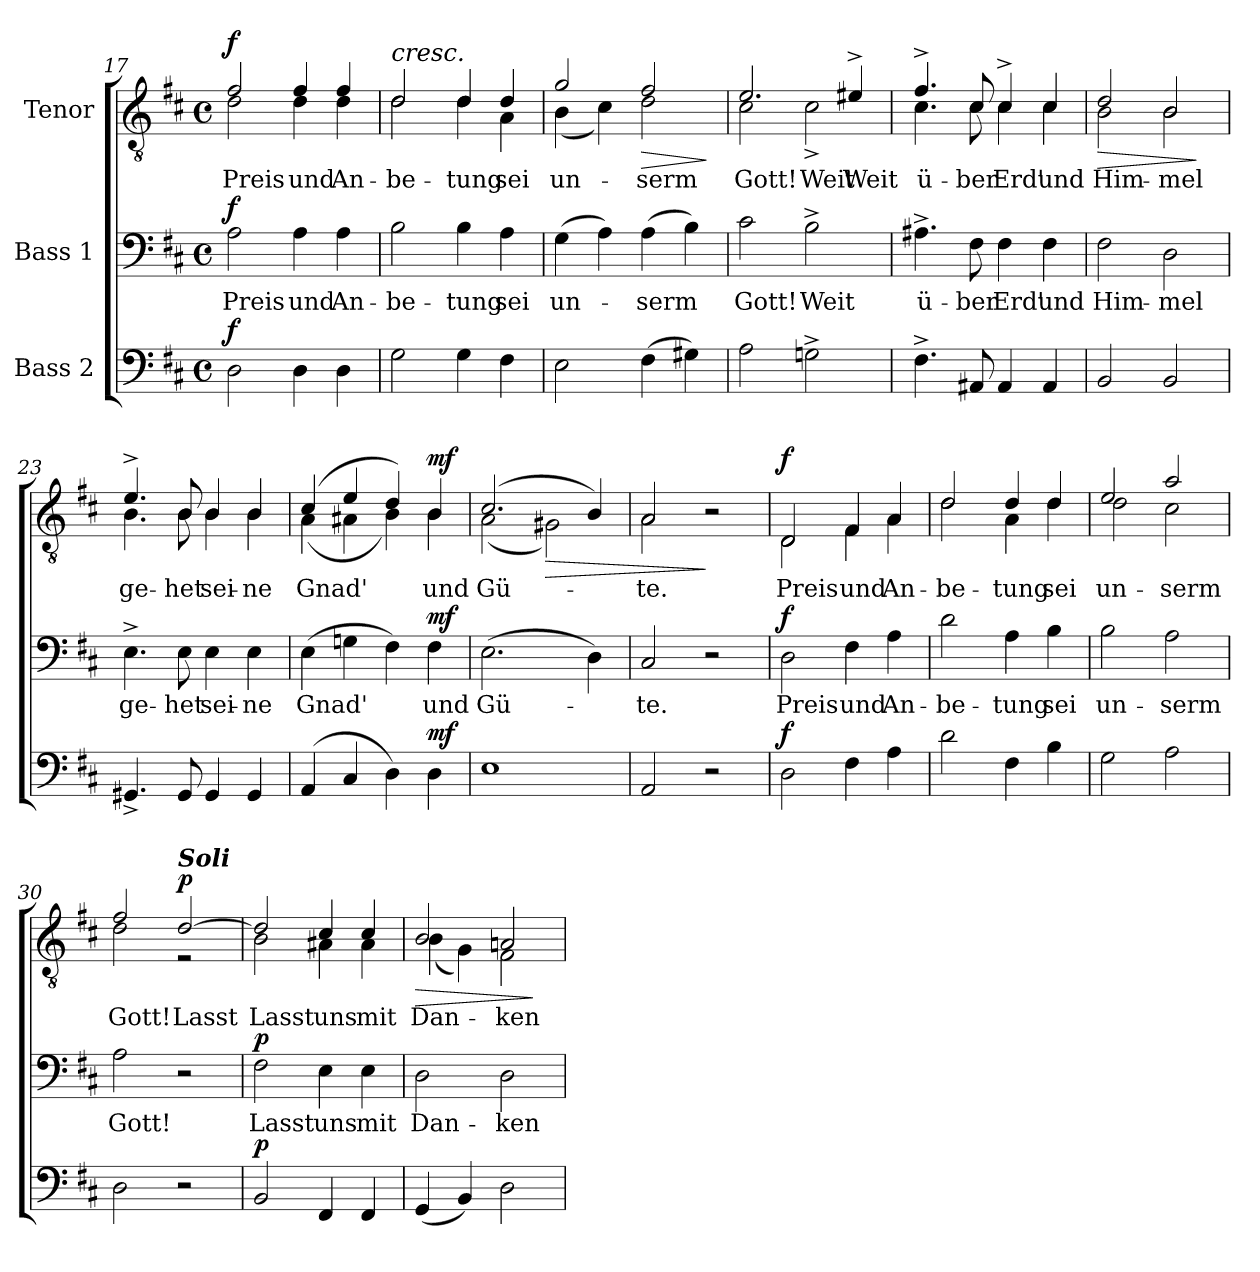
**kern	**dynam	**kern	**text	**dynam	**kern	**text	**dynam
*part3	*part3	*part2	*part2	*part2	*part1	*part1	*part1
*staff3	*staff3	*staff2	*staff2	*staff2	*staff1	*staff1	*staff1
*I"Bass 2	*	*I"Bass 1	*	*	*I"Tenor	*	*
!!LO:LB:g=z
*clefF4	*	*clefF4	*	*	*clefGv2	*	*
*k[f#c#]	*	*k[f#c#]	*	*	*k[f#c#]	*	*
*M4/4	*	*M4/4	*	*	*M4/4	*	*
*met(c)	*	*met(c)	*	*	*met(c)	*	*
=17	=17	=17	=17	=17	=17	=17	=17
*	*	*	*	*	*^	*	*
!	!LO:DY:a	!	!	!LO:DY:a	!	!	!	!LO:DY:a
2D\	f	2A\	Preis	f	2f#/	2d\	Preis	f
4D\	.	4A\	und	.	4f#/	4d\	und	.
4D\	.	4A\	An-	.	4f#/	4d\	An-	.
=18	=18	=18	=18	=18	=18	=18	=18	=18
!	!	!	!	!	!LO:TX:a:i:t=cresc.	!	!	!
2G\	.	2B\	-be-	.	2d/	2d\	-be-	.
4G\	.	4B\	-tung	.	4d/	4d\	-tung	.
4F#\	.	4A\	sei	.	4d/	4A\	sei	.
=19	=19	=19	=19	=19	=19	=19	=19	=19
2E\	.	(4G\	un-	.	2g/	(4B\	un-	.
.	.	4A\)	.	.	.	4c#\)	.	.
!	!	!	!	!	!	!	!	!LO:HP:b
(4F#\	.	(4A\	-serm	.	2f#/	2d\	-serm	>
4G#X\)	.	4B\)	.	.	.	.	.	.
*	*	*	*	*	*v	*v	*	*
.	.	.	.	.	.	.	]
=20	=20	=20	=20	=20	=20	=20	=20
*	*	*	*	*	*^	*	*
2A\	.	2c#\	Gott!	.	2.e/	2c#\	Gott!	.
2Gn^\	.	2B^\	Weit	.	.	2c#^\	Weit	.
.	.	.	.	.	4e#X^/	.	Weit	.
=21	=21	=21	=21	=21	=21	=21	=21	=21
4.F#^\	.	4.A#X^\	ü-	.	4.f#^/	4.c#\	ü-	.
8AA#X/	.	8F#\	-ber	.	8c#/	8c#\	-ber	.
4AA#/	.	4F#\	Erd'	.	4c#^/	4c#\	Erd'	.
4AA#/	.	4F#\	und	.	4c#/	4c#\	und	.
=22	=22	=22	=22	=22	=22	=22	=22	=22
!	!	!	!	!	!	!	!	!LO:HP:b
2BB/	.	2F#\	Him-	.	2d/	2B\	Him-	>
2BB/	.	2D\	-mel	.	2B/	2B\	-mel	.
*	*	*	*	*	*v	*v	*	*
.	.	.	.	.	.	.	]
!!LO:PB:g=z
=23	=23	=23	=23	=23	=23	=23	=23
*	*	*	*	*	*^	*	*
4.GG#X^/	.	4.E^\	ge-	.	4.e^/	4.B\	ge-	.
8GG#/	.	8E\	-het	.	8B/	8B\	-het	.
4GG#/	.	4E\	sei-	.	4B/	4B\	sei-	.
4GG#/	.	4E\	-ne	.	4B/	4B\	-ne	.
=24	=24	=24	=24	=24	=24	=24	=24	=24
(4AA/	.	(4E\	-Gnad'	.	(4c#/	(4A\	Gnad'	.
4C#/	.	4Gn\	.	.	4e/	4A#X\	.	.
4D\)	.	4F#\)	.	.	4d/)	4B\)	.	.
!	!LO:DY:a	!	!	!LO:DY:a	!	!	!	!LO:DY:a
4D\	mf	4F#\	und	mf	4B/	4B\	und	mf
=25	=25	=25	=25	=25	=25	=25	=25	=25
1E	.	(2.E\	Gü-	.	(2.c#/	(2A\	Gü-	.
!	!	!	!	!	!	!	!	!LO:HP:b
.	.	.	.	.	.	2G#X\)	.	>
.	.	4D\)	.	.	4B/)	.	.	.
=26	=26	=26	=26	=26	=26	=26	=26	=26
2AA/	.	2C#/	-te.	.	2A/	2A\	-te.	.
2r	.	2r	.	.	2r	2ryy	.	]
=27	=27	=27	=27	=27	=27	=27	=27	=27
!	!LO:DY:a	!	!	!LO:DY:a	!	!	!	!LO:DY:a
2D\	f	2D\	Preis	f	2D/	2D\	Preis	f
4F#\	.	4F#\	und	.	4F#/	4F#\	und	.
4A\	.	4A\	An-	.	4A/	4A\	An-	.
=28	=28	=28	=28	=28	=28	=28	=28	=28
2d\	.	2d\	-be-	.	2d/	2d\	-be-	.
4F#\	.	4A\	-tung	.	4d/	4A\	-tung	.
4B\	.	4B\	sei	.	4d/	4d\	sei	.
!!LO:LB:g=z	!!
=29	=29	=29	=29	=29	=29	=29	=29	=29
2G\	.	2B\	un-	.	2e/	2d\	un-	.
2A\	.	2A\	-serm	.	2a/	2c#\	-serm	.
=30	=30	=30	=30	=30	=30	=30	=30	=30
2D\	.	2A\	Gott!	.	2f#/	2d\	Gott!	.
!	!	!	!	!	!LO:TX:a:Bi:t=Soli	!	!	!
!	!	!	!	!	!	!	!	!LO:DY:a
2r	.	2r	.	.	[2d/	2r	Lasst	p
=31	=31	=31	=31	=31	=31	=31	=31	=31
!	!LO:DY:a	!	!	!LO:DY:a	!	!	!	!
2BB/	p	2F#\	Lasst	p	2d/]	2B\	Lasst	.
4FF#/	.	4E\	uns	.	4c#/	4A#X\	uns	.
4FF#/	.	4E\	mit	.	4c#/	4A#\	mit	.
=32	=32	=32	=32	=32	=32	=32	=32	=32
!	!	!	!	!	!	!	!	!LO:HP:b
(4GG/	.	2D\	Dan-	.	2B/	(4B\	Dan-	>
4BB/)	.	.	.	.	.	4G\)	.	.
2D\	.	2D\	-ken	.	2An/	2F#\	-ken	.
*	*	*	*	*	*v	*v	*	*
.	.	.	.	.	.	.	]
=	=	=	=	=	=	=	=
*-	*-	*-	*-	*-	*-	*-	*-
